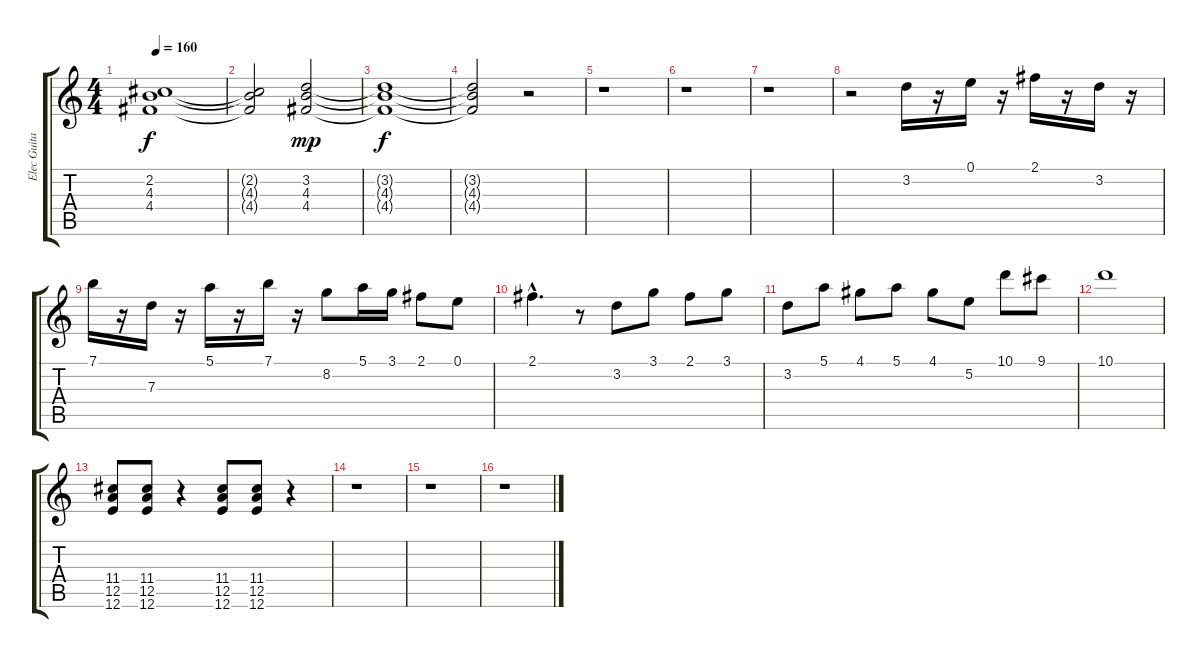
\track ("Elec Guitar" "Elec Guita") {instrument distortionguitar}
\staff {score tabs}
\tuning (E4 B3 G3 D3 A2 E2) {hide}
\ts (4 4)
\tempo 160
\clef g2
\ks c
(2.2{t} 4.3{t} 4.4{t}).1{dy f} |
(2.2{t} 4.3{t} 4.4{t}).2 (3.2 4.3 4.4).2{dy mp} |
(3.2{t} 4.3{t} 4.4{t}).1{dy f} |
(3.2{t} 4.3{t} 4.4{t}).2 r.2 |
r.1 |
r.1 |
r.1 |
r.2 3.2.16 r.16 0.1.16 r.16 2.1.16 r.16 3.2.16 r.16 |
7.1.16 r.16 7.3.16 r.16 5.1.16 r.16 7.1.16 r.16 8.2.8 5.1.16 3.1.16 2.1.8 0.1.8 |
2.1{hac}.4{d} r.8 3.2.8 3.1.8 2.1.8 3.1.8 |
3.2.8 5.1.8 4.1.8 5.1.8 4.1.8 5.2.8 10.1.8 9.1.8 |
10.1.1 |
(11.4 12.5 12.6).8 (11.4 12.5 12.6).8 r.4 (11.4 12.5 12.6).8 (11.4 12.5 12.6).8 r.4 |
r.1 |
r.1 |
r.1
